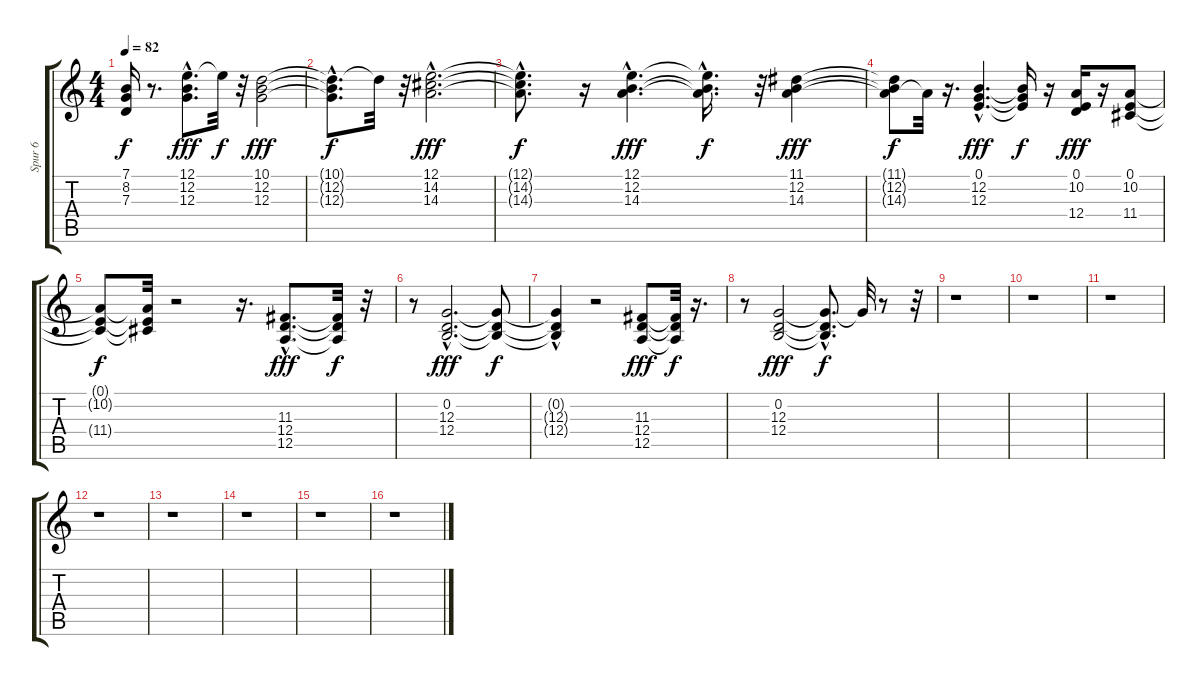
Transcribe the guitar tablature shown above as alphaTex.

\track ("Spur 6" "Spur 6") {instrument synthbrass1}
\staff {score tabs}
\tuning (E4 B3 G3 D3 A2 E2) {hide}
\ts (4 4)
\tempo 82
\clef g2
\ks c
(7.1{t} 8.2{t} 7.3{t}).16{dy f} r.8{d} (12.1{hac} 12.2{hac} 12.3{hac}).8{d dy fff} 12.1{t}.32{dy f} r.32 (10.1 12.2 12.3).2{dy fff} |
(10.1{hac t} 12.2{hac t} 12.3{t}).8{d dy f} 10.1{t}.32 r.32 (12.1{hac} 14.2{hac} 14.3{hac}).2{d dy fff} |
(12.1{t} 14.2{t} 14.3{hac t}).8{d dy f} r.16 (12.1{hac} 12.2{hac} 14.3{hac}).4{d dy fff} (12.1{hac t} 12.2{hac t} 14.3{hac t}).16{d dy f} r.32 (11.1 12.2 14.3).4{dy fff} |
(11.1{t} 12.2{t} 14.3{t}).8{dy f} 14.3{t}.32 r.16{d} (0.1{hac} 12.2{hac} 12.3{hac}).4{d dy fff} (0.1{t} 12.2{t} 12.3{t}).16{dy f} r.16 (0.1 10.2 12.4).16{dy fff} r.16 (0.1 10.2 11.4).8 |
(0.1{t} 10.2{t} 11.4{t}).8{dy f} (0.1{t} 10.2{t} 11.4{t}).32 r.2 r.16{d} (11.3{hac} 12.4{hac} 12.5{hac}).8{d dy fff} (11.3{t} 12.4{t} 12.5{t}).32{dy f} r.32 |
r.8 (0.2{hac} 12.3{hac} 12.4{hac}).2{d dy fff} (0.2{t} 12.3{t} 12.4{t}).8{dy f} |
(0.2{hac t} 12.3{t} 12.4{hac t}).4 r.2 (11.3 12.4 12.5).8{dy fff} (11.3{t} 12.4{t} 12.5{t}).32{dy f} r.16{d} |
r.8 (0.2 12.3 12.4).2{dy fff} (0.2{hac t} 12.3{hac t} 12.4{hac t}).8{d dy f} 12.3{t}.32 r.8 r.32 |
r.1 |
r.1 |
r.1 |
r.1 |
r.1 |
r.1 |
r.1 |
r.1
